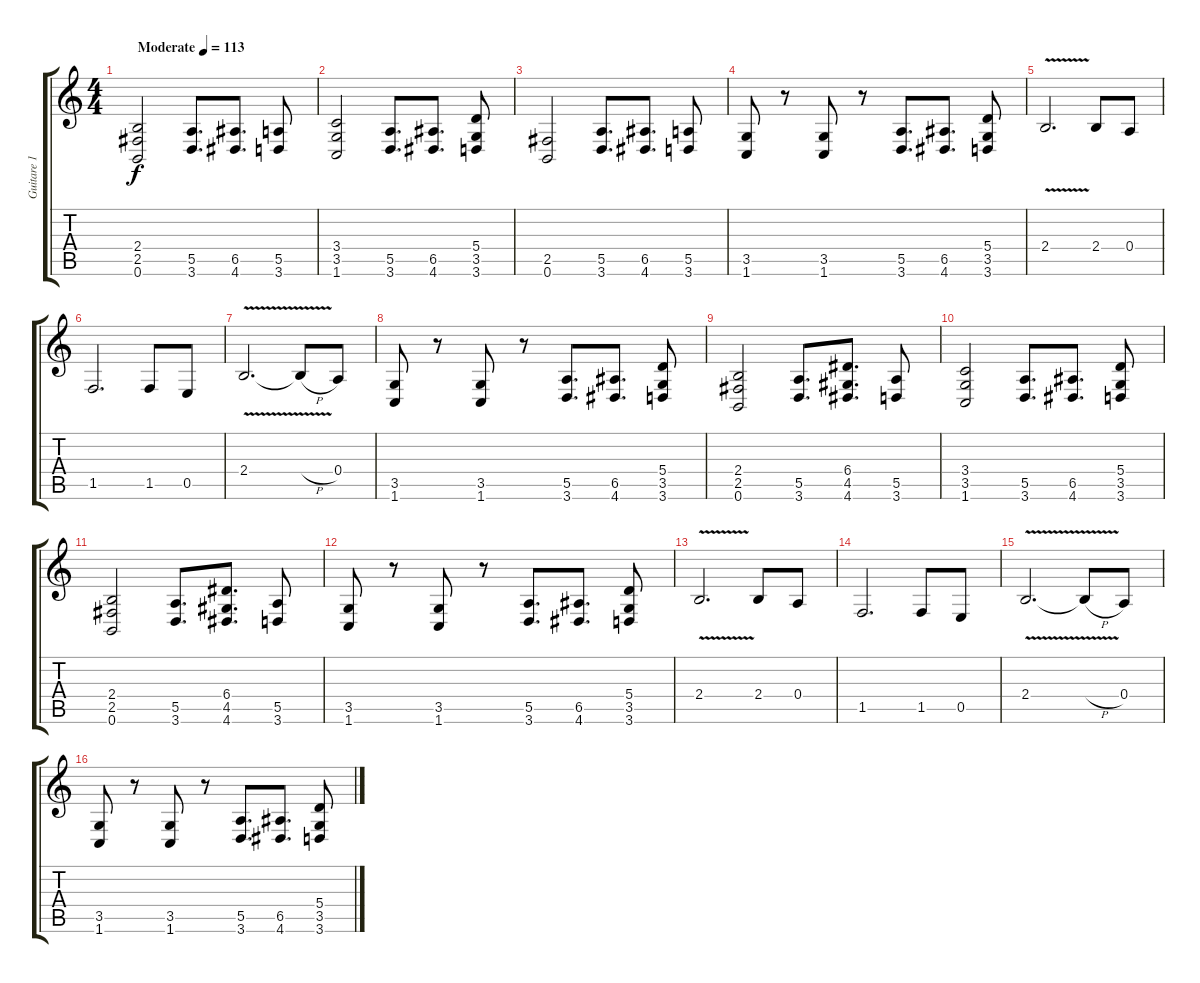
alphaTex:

\track ("Guitare 1" "Guitare 1") {instrument distortionguitar}
\staff {score tabs}
\tuning (B3 Gb3 D3 A2 E2 B1) {hide}
\ts (4 4)
\tempo (113 "Moderate")
\clef g2
\ks c
(2.4 2.5 0.6).2{dy f instrument distortionguitar} (5.5 3.6).8{d} (6.5 4.6).8{d} (5.5 3.6).8 |
(3.4 3.5 1.6).2 (5.5 3.6).8{d} (6.5 4.6).8{d} (5.4 3.5 3.6).8 |
(2.5 0.6).2 (5.5 3.6).8{d} (6.5 4.6).8{d} (5.5 3.6).8 |
(3.5 1.6).8 r.8 (3.5 1.6).8 r.8 (5.5 3.6).8{d} (6.5 4.6).8{d} (5.4 3.5 3.6).8 |
2.4{v}.2{d} 2.4.8 0.4.8 |
1.5.2{d} 1.5.8 0.5.8 |
2.4{v}.2{d} 2.4{h t}.8 0.4.8 |
(3.5 1.6).8 r.8 (3.5 1.6).8 r.8 (5.5 3.6).8{d} (6.5 4.6).8{d} (5.4 3.5 3.6).8 |
(2.4 2.5 0.6).2 (5.5 3.6).8{d} (6.4 4.5 4.6).8{d} (5.5 3.6).8 |
(3.4 3.5 1.6).2 (5.5 3.6).8{d} (6.5 4.6).8{d} (5.4 3.5 3.6).8 |
(2.4 2.5 0.6).2 (5.5 3.6).8{d} (6.4 4.5 4.6).8{d} (5.5 3.6).8 |
(3.5 1.6).8 r.8 (3.5 1.6).8 r.8 (5.5 3.6).8{d} (6.5 4.6).8{d} (5.4 3.5 3.6).8 |
2.4{v}.2{d} 2.4.8 0.4.8 |
1.5.2{d} 1.5.8 0.5.8 |
2.4{v}.2{d} 2.4{h t}.8 0.4.8 |
(3.5 1.6).8 r.8 (3.5 1.6).8 r.8 (5.5 3.6).8{d} (6.5 4.6).8{d} (5.4 3.5 3.6).8
